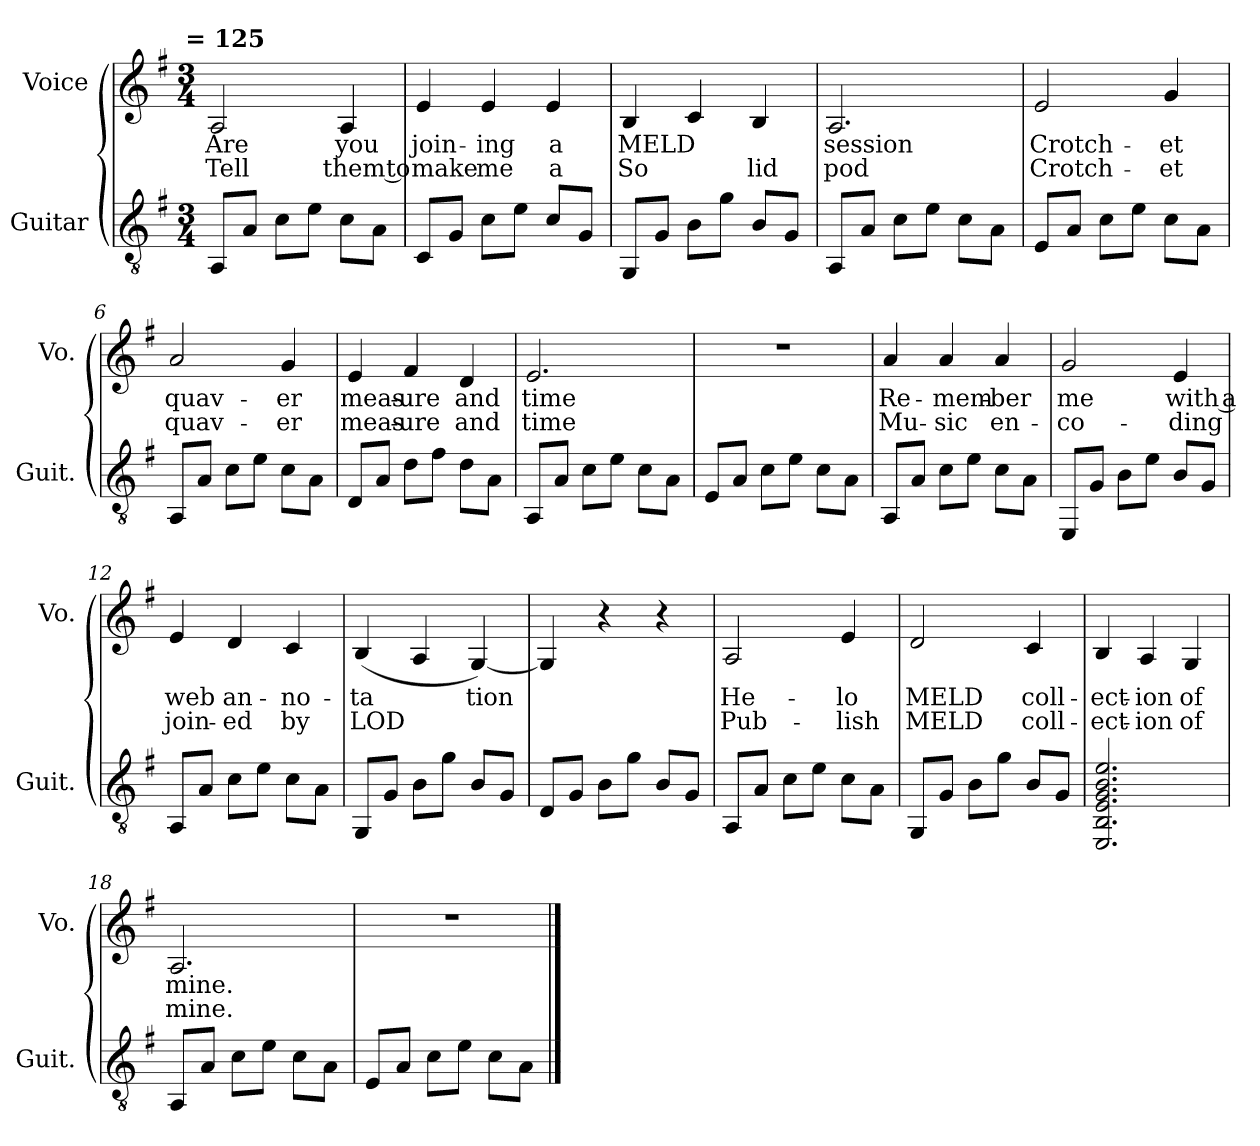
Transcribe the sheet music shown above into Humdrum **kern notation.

**kern	**kern	**text	**text
*part2	*part1	*part1	*part1
*staff2	*staff1	*staff1	*staff1
*I"Guitar	*I"Voice	*	*
*I'Guit.	*I'Vo.	*	*
*clefGv2	*clefG2	*	*
*k[f#]	*k[f#]	*	*
!!LO:TX:omd:t= = 125
*M3/4	*M3/4	*	*
=1	=1	=1	=1
8AA/L	2A/	Are	Tell
8A/J	.	.	.
8c\L	.	.	.
8e\J	.	.	.
8c\L	4A/	you	them to
8A\J	.	.	.
=2	=2	=2	=2
8C/L	4e/	join-	make
8G/J	.	.	.
8c\L	4e/	ing	me
8e\J	.	.	.
8c/L	4e/	a	a
8G/J	.	.	.
=3	=3	=3	=3
8GG/L	4B/	MELD	So
8G/J	.	.	.
8B\L	4c/	.	.
8g\J	.	.	.
8B/L	4B/	.	lid
8G/J	.	.	.
=4	=4	=4	=4
8AA/L	2.A/	session	pod
8A/J	.	.	.
8c\L	.	.	.
8e\J	.	.	.
8c\L	.	.	.
8A\J	.	.	.
!!LO:LB:g=z
=5	=5	=5	=5
8E/L	2e/	Crotch-	Crotch-
8A/J	.	.	.
8c\L	.	.	.
8e\J	.	.	.
8c\L	4g/	et	et
8A\J	.	.	.
=6	=6	=6	=6
8AA/L	2a/	quav-	quav-
8A/J	.	.	.
8c\L	.	.	.
8e\J	.	.	.
8c\L	4g/	er	er
8A\J	.	.	.
=7	=7	=7	=7
8D/L	4e/	meas-	meas-
8A/J	.	.	.
8d\L	4f#/	ure	ure
8f#\J	.	.	.
8d\L	4d/	and	and
8A\J	.	.	.
=8	=8	=8	=8
8AA/L	2.e/	time	time
8A/J	.	.	.
8c\L	.	.	.
8e\J	.	.	.
8c\L	.	.	.
8A\J	.	.	.
!!LO:LB:g=z
=9	=9	=9	=9
8E/L	2.r	.	.
8A/J	.	.	.
8c\L	.	.	.
8e\J	.	.	.
8c\L	.	.	.
8A\J	.	.	.
=10	=10	=10	=10
8AA/L	4a/	Re-	Mu-
8A/J	.	.	.
8c\L	4a/	mem-	sic
8e\J	.	.	.
8c\L	4a/	ber	en-
8A\J	.	.	.
=11	=11	=11	=11
8EE/L	2g/	me	co-
8G/J	.	.	.
8B\L	.	.	.
8e\J	.	.	.
8B/L	4e/	with a	ding
8G/J	.	.	.
=12	=12	=12	=12
8AA/L	4e/	web	join-
8A/J	.	.	.
8c\L	4d/	an-	ed
8e\J	.	.	.
8c\L	4c/	no-	by
8A\J	.	.	.
!!LO:LB:g=z
=13	=13	=13	=13
8GG/L	(<4B/	ta	LOD
8G/J	.	.	.
8B\L	4A/	.	.
8g\J	.	.	.
8B/L	[4G/)	tion	.
8G/J	.	.	.
=14	=14	=14	=14
8D/L	4G/]	.	.
8G/J	.	.	.
8B\L	4r	.	.
8g\J	.	.	.
8B/L	4r	.	.
8G/J	.	.	.
=15	=15	=15	=15
8AA/L	2A/	He-	Pub-
8A/J	.	.	.
8c\L	.	.	.
8e\J	.	.	.
8c\L	4e/	lo	lish
8A\J	.	.	.
=16	=16	=16	=16
8GG/L	2d/	MELD	MELD
8G/J	.	.	.
8B\L	.	.	.
8g\J	.	.	.
8B/L	4c/	coll-	coll-
8G/J	.	.	.
!!LO:LB:g=z
=17	=17	=17	=17
2.EE/ 2.BB/ 2.E/ 2.G/ 2.B/ 2.e/	4B/	ect-	ect-
.	4A/	ion	ion
.	4G/	of	of
=18	=18	=18	=18
8AA/L	2.A/	mine.	mine.
8A/J	.	.	.
8c\L	.	.	.
8e\J	.	.	.
8c\L	.	.	.
8A\J	.	.	.
=19	=19	=19	=19
8E/L	2.r	.	.
8A/J	.	.	.
8c\L	.	.	.
8e\J	.	.	.
8c\L	.	.	.
8A\J	.	.	.
==	==	==	==
*-	*-	*-	*-
